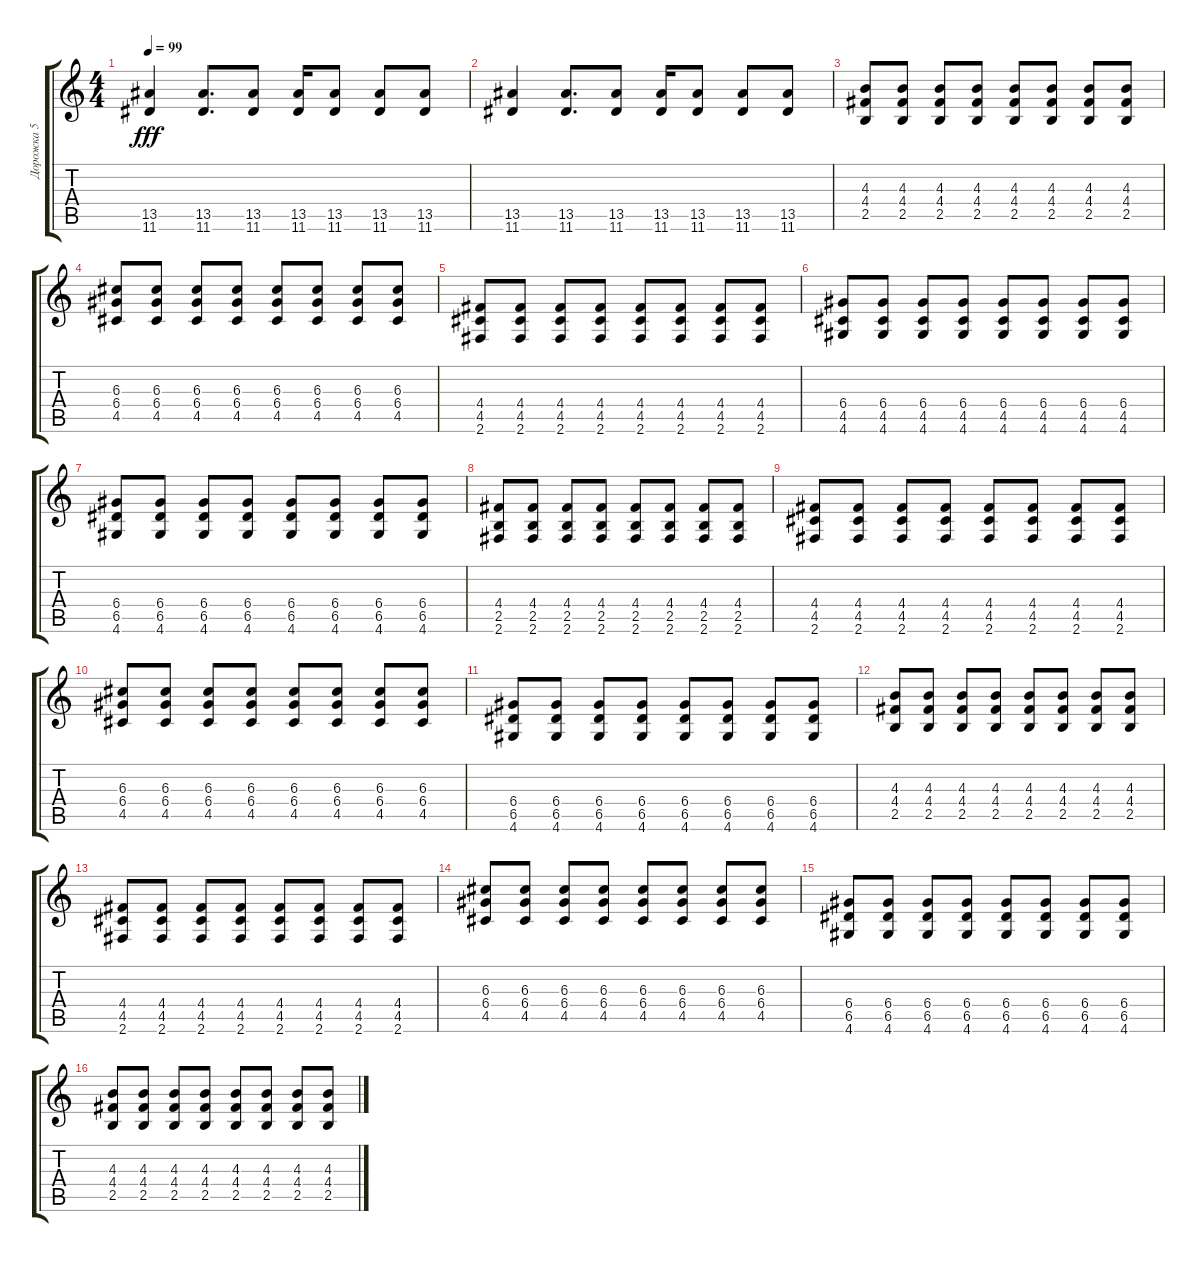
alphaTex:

\track ("Дорожка 5" "Дорожка 5") {instrument electricguitarjazz}
\staff {score tabs}
\tuning (E4 B3 G3 D3 A2 E2) {hide}
\ts (4 4)
\tempo 99
\clef g2
\ks c
(13.5 11.6).4{dy fff} (13.5 11.6).8{d} (13.5 11.6).8 (13.5 11.6).16 (13.5 11.6).8 (13.5 11.6).8 (13.5 11.6).8 |
(13.5 11.6).4 (13.5 11.6).8{d} (13.5 11.6).8 (13.5 11.6).16 (13.5 11.6).8 (13.5 11.6).8 (13.5 11.6).8 |
(4.3 4.4 2.5).8 (4.3 4.4 2.5).8 (4.3 4.4 2.5).8 (4.3 4.4 2.5).8 (4.3 4.4 2.5).8 (4.3 4.4 2.5).8 (4.3 4.4 2.5).8 (4.3 4.4 2.5).8 |
(6.3 6.4 4.5).8 (6.3 6.4 4.5).8 (6.3 6.4 4.5).8 (6.3 6.4 4.5).8 (6.3 6.4 4.5).8 (6.3 6.4 4.5).8 (6.3 6.4 4.5).8 (6.3 6.4 4.5).8 |
(4.4 4.5 2.6).8{volume 16 balance 0 instrument distortionguitar} (4.4 4.5 2.6).8 (4.4 4.5 2.6).8 (4.4 4.5 2.6).8 (4.4 4.5 2.6).8 (4.4 4.5 2.6).8 (4.4 4.5 2.6).8 (4.4 4.5 2.6).8 |
(6.4 4.5 4.6).8 (6.4 4.5 4.6).8 (6.4 4.5 4.6).8 (6.4 4.5 4.6).8 (6.4 4.5 4.6).8 (6.4 4.5 4.6).8 (6.4 4.5 4.6).8 (6.4 4.5 4.6).8 |
(6.4 6.5 4.6).8 (6.4 6.5 4.6).8 (6.4 6.5 4.6).8 (6.4 6.5 4.6).8 (6.4 6.5 4.6).8 (6.4 6.5 4.6).8 (6.4 6.5 4.6).8 (6.4 6.5 4.6).8 |
(4.4 2.5 2.6).8 (4.4 2.5 2.6).8 (4.4 2.5 2.6).8 (4.4 2.5 2.6).8 (4.4 2.5 2.6).8 (4.4 2.5 2.6).8 (4.4 2.5 2.6).8 (4.4 2.5 2.6).8 |
(4.4 4.5 2.6).8 (4.4 4.5 2.6).8 (4.4 4.5 2.6).8 (4.4 4.5 2.6).8 (4.4 4.5 2.6).8 (4.4 4.5 2.6).8 (4.4 4.5 2.6).8 (4.4 4.5 2.6).8 |
(6.3 6.4 4.5).8 (6.3 6.4 4.5).8 (6.3 6.4 4.5).8 (6.3 6.4 4.5).8 (6.3 6.4 4.5).8 (6.3 6.4 4.5).8 (6.3 6.4 4.5).8 (6.3 6.4 4.5).8 |
(6.4 6.5 4.6).8 (6.4 6.5 4.6).8 (6.4 6.5 4.6).8 (6.4 6.5 4.6).8 (6.4 6.5 4.6).8 (6.4 6.5 4.6).8 (6.4 6.5 4.6).8 (6.4 6.5 4.6).8 |
(4.3 4.4 2.5).8 (4.3 4.4 2.5).8 (4.3 4.4 2.5).8 (4.3 4.4 2.5).8 (4.3 4.4 2.5).8 (4.3 4.4 2.5).8 (4.3 4.4 2.5).8 (4.3 4.4 2.5).8 |
(4.4 4.5 2.6).8 (4.4 4.5 2.6).8 (4.4 4.5 2.6).8 (4.4 4.5 2.6).8 (4.4 4.5 2.6).8 (4.4 4.5 2.6).8 (4.4 4.5 2.6).8 (4.4 4.5 2.6).8 |
(6.3 6.4 4.5).8 (6.3 6.4 4.5).8 (6.3 6.4 4.5).8 (6.3 6.4 4.5).8 (6.3 6.4 4.5).8 (6.3 6.4 4.5).8 (6.3 6.4 4.5).8 (6.3 6.4 4.5).8 |
(6.4 6.5 4.6).8 (6.4 6.5 4.6).8 (6.4 6.5 4.6).8 (6.4 6.5 4.6).8 (6.4 6.5 4.6).8 (6.4 6.5 4.6).8 (6.4 6.5 4.6).8 (6.4 6.5 4.6).8 |
(4.3 4.4 2.5).8 (4.3 4.4 2.5).8 (4.3 4.4 2.5).8 (4.3 4.4 2.5).8 (4.3 4.4 2.5).8 (4.3 4.4 2.5).8 (4.3 4.4 2.5).8 (4.3 4.4 2.5).8
